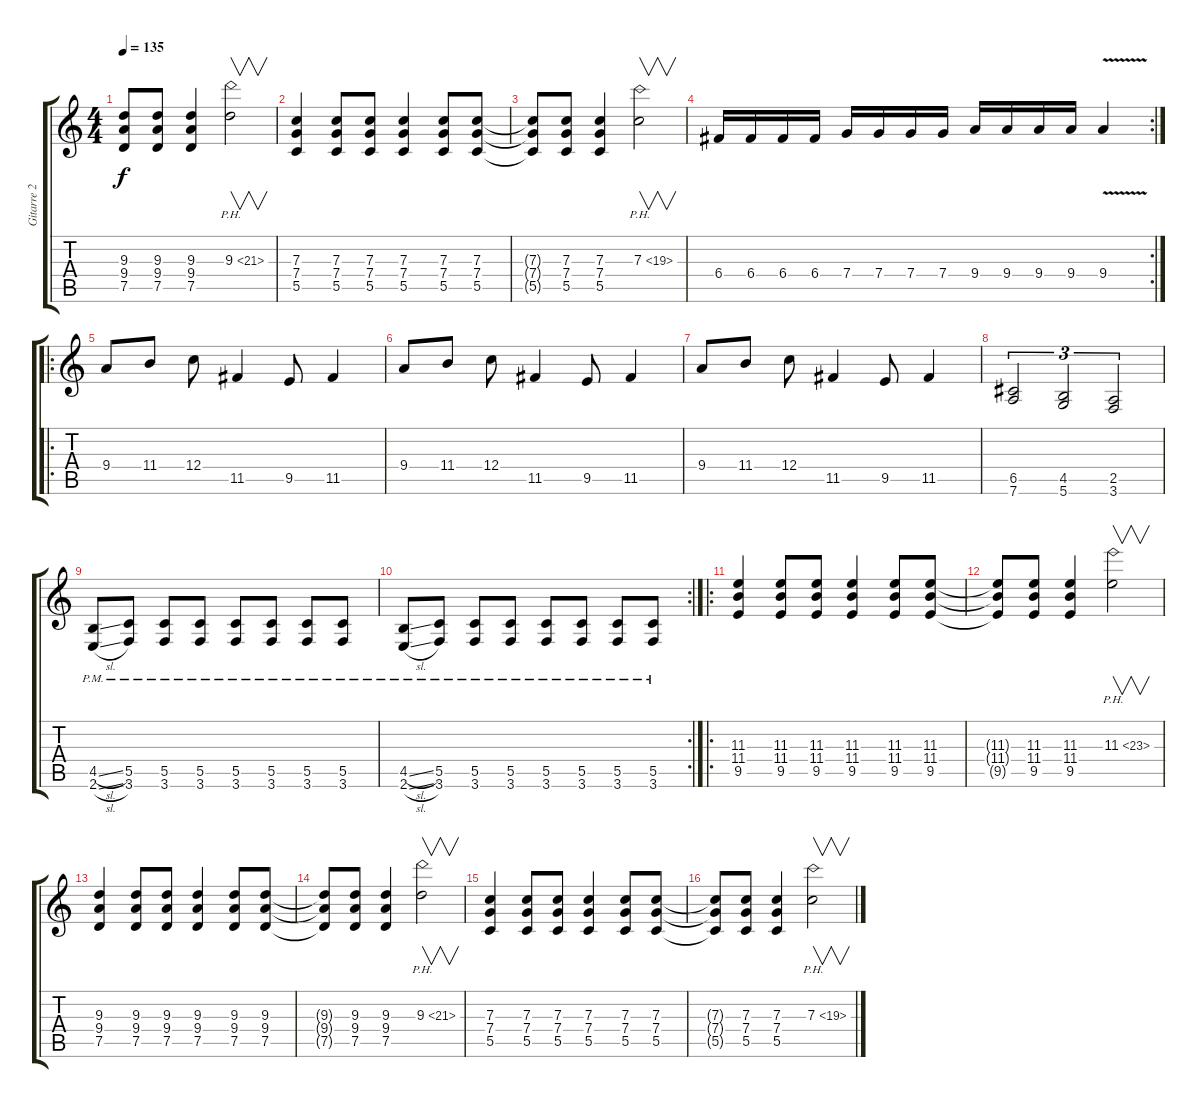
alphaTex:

\track ("Gitarre 2" "Gitarre 2") {instrument electricguitarjazz}
\staff {score tabs}
\tuning (D4 A3 F3 C3 G2 D2) {hide}
\ts (4 4)
\tempo 135
\clef g2
\ks c
(9.3{t} 9.4{t} 7.5{t}).8{dy f} (9.3 9.4 7.5).8 (9.3 9.4 7.5).4 9.3{ph 12}.2{v} |
(7.3 7.4 5.5).4 (7.3 7.4 5.5).8 (7.3 7.4 5.5).8 (7.3 7.4 5.5).4 (7.3 7.4 5.5).8 (7.3 7.4 5.5).8 |
(7.3{t} 7.4{t} 5.5{t}).8 (7.3 7.4 5.5).8 (7.3 7.4 5.5).4 7.3{ph 12}.2{v} |
\rc 2
6.4.16 6.4.16 6.4.16 6.4.16 7.4.16 7.4.16 7.4.16 7.4.16 9.4.16 9.4.16 9.4.16 9.4.16 9.4{v}.4 |
\ro
9.4.8 11.4.8 12.4.8 11.5.4 9.5.8 11.5.4 |
9.4.8 11.4.8 12.4.8 11.5.4 9.5.8 11.5.4 |
9.4.8 11.4.8 12.4.8 11.5.4 9.5.8 11.5.4 |
(6.5 7.6).2{tu (3 2)} (4.5 5.6).2{tu (3 2)} (2.5 3.6).2{tu (3 2)} |
(4.5{sl pm} 2.6{sl pm}).8 (5.5{pm} 3.6{pm}).8 (5.5{pm} 3.6{pm}).8 (5.5{pm} 3.6{pm}).8 (5.5{pm} 3.6{pm}).8 (5.5{pm} 3.6{pm}).8 (5.5{pm} 3.6{pm}).8 (5.5{pm} 3.6{pm}).8 |
\rc 2
(4.5{sl pm} 2.6{sl pm}).8 (5.5{pm} 3.6{pm}).8 (5.5{pm} 3.6{pm}).8 (5.5{pm} 3.6{pm}).8 (5.5{pm} 3.6{pm}).8 (5.5{pm} 3.6{pm}).8 (5.5{pm} 3.6{pm}).8 (5.5{pm} 3.6{pm}).8 |
\ro
(11.3 11.4 9.5).4 (11.3 11.4 9.5).8 (11.3 11.4 9.5).8 (11.3 11.4 9.5).4 (11.3 11.4 9.5).8 (11.3 11.4 9.5).8 |
(11.3{t} 11.4{t} 9.5{t}).8 (11.3 11.4 9.5).8 (11.3 11.4 9.5).4 11.3{ph 12}.2{v} |
(9.3 9.4 7.5).4 (9.3 9.4 7.5).8 (9.3 9.4 7.5).8 (9.3 9.4 7.5).4 (9.3 9.4 7.5).8 (9.3 9.4 7.5).8 |
(9.3{t} 9.4{t} 7.5{t}).8 (9.3 9.4 7.5).8 (9.3 9.4 7.5).4 9.3{ph 12}.2{v} |
(7.3 7.4 5.5).4 (7.3 7.4 5.5).8 (7.3 7.4 5.5).8 (7.3 7.4 5.5).4 (7.3 7.4 5.5).8 (7.3 7.4 5.5).8 |
(7.3{t} 7.4{t} 5.5{t}).8 (7.3 7.4 5.5).8 (7.3 7.4 5.5).4 7.3{ph 12}.2{v}
